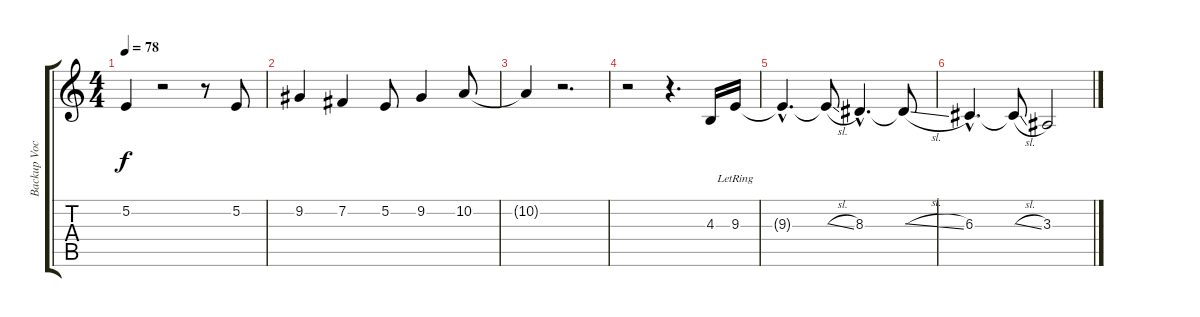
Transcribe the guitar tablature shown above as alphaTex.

\track ("Backup Vocals" "Backup Voc") {instrument sopranosax}
\staff {score tabs}
\tuning (E4 B3 G3 D3 A2 E2) {hide}
\ts (4 4)
\tempo 78
\clef g2
\ks c
5.2.4{dy f} r.2 r.8 5.2.8 |
9.2.4 7.2.4 5.2.8 9.2.4 10.2.8 |
10.2{t}.4 r.2{d} |
r.2 r.4{d} 4.3.16{volume 11} 9.3{lr}.16 |
9.3{hac t}.4{d} 9.3{sl t}.8 8.3{hac}.4{d} 8.3{sl t}.8 |
6.3{hac}.4{d} 6.3{sl t}.8 3.3.2
